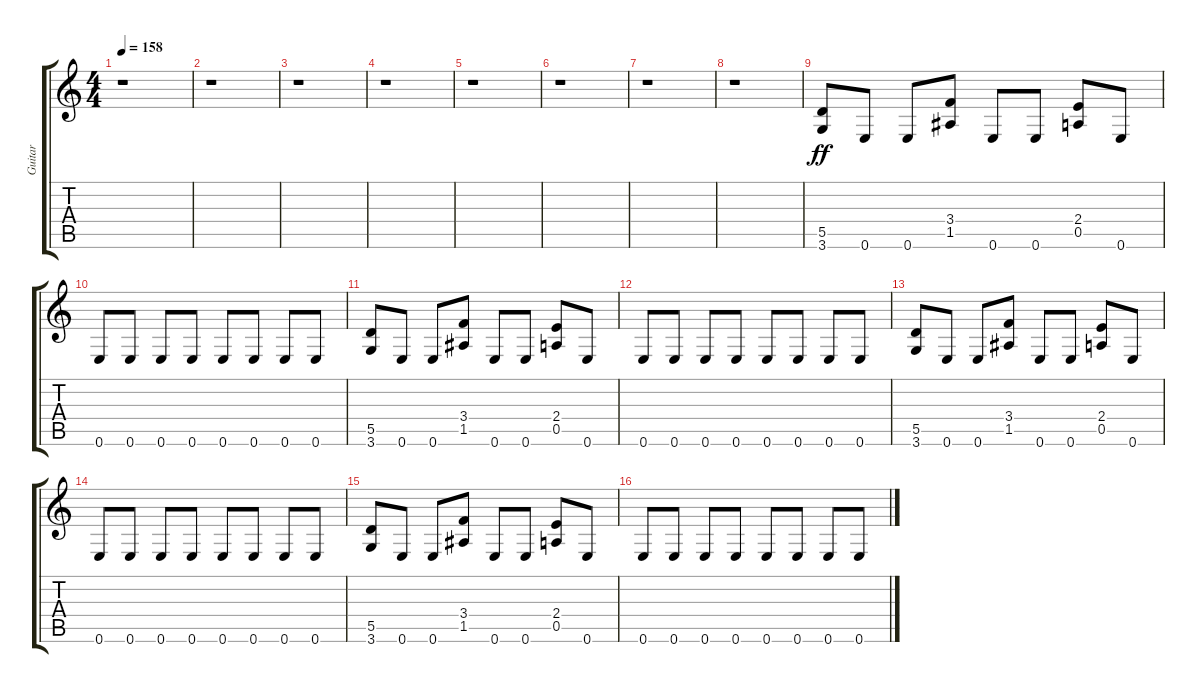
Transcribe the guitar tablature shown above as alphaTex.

\track ("Guitar" "Guitar") {instrument distortionguitar}
\staff {score tabs}
\tuning (E4 B3 G3 D3 A2 E2) {hide}
\ts (4 4)
\tempo 158
\clef g2
\ks c
r.1{dy ff} |
r.1 |
r.1 |
r.1 |
r.1 |
r.1 |
r.1 |
r.1 |
(5.5 3.6).8 0.6.8 0.6.8 (3.4 1.5).8 0.6.8 0.6.8 (2.4 0.5).8 0.6.8 |
0.6.8 0.6.8 0.6.8 0.6.8 0.6.8 0.6.8 0.6.8 0.6.8 |
(5.5 3.6).8 0.6.8 0.6.8 (3.4 1.5).8 0.6.8 0.6.8 (2.4 0.5).8 0.6.8 |
0.6.8 0.6.8 0.6.8 0.6.8 0.6.8 0.6.8 0.6.8 0.6.8 |
(5.5 3.6).8 0.6.8 0.6.8 (3.4 1.5).8 0.6.8 0.6.8 (2.4 0.5).8 0.6.8 |
0.6.8 0.6.8 0.6.8 0.6.8 0.6.8 0.6.8 0.6.8 0.6.8 |
(5.5 3.6).8 0.6.8 0.6.8 (3.4 1.5).8 0.6.8 0.6.8 (2.4 0.5).8 0.6.8 |
0.6.8 0.6.8 0.6.8 0.6.8 0.6.8 0.6.8 0.6.8 0.6.8
